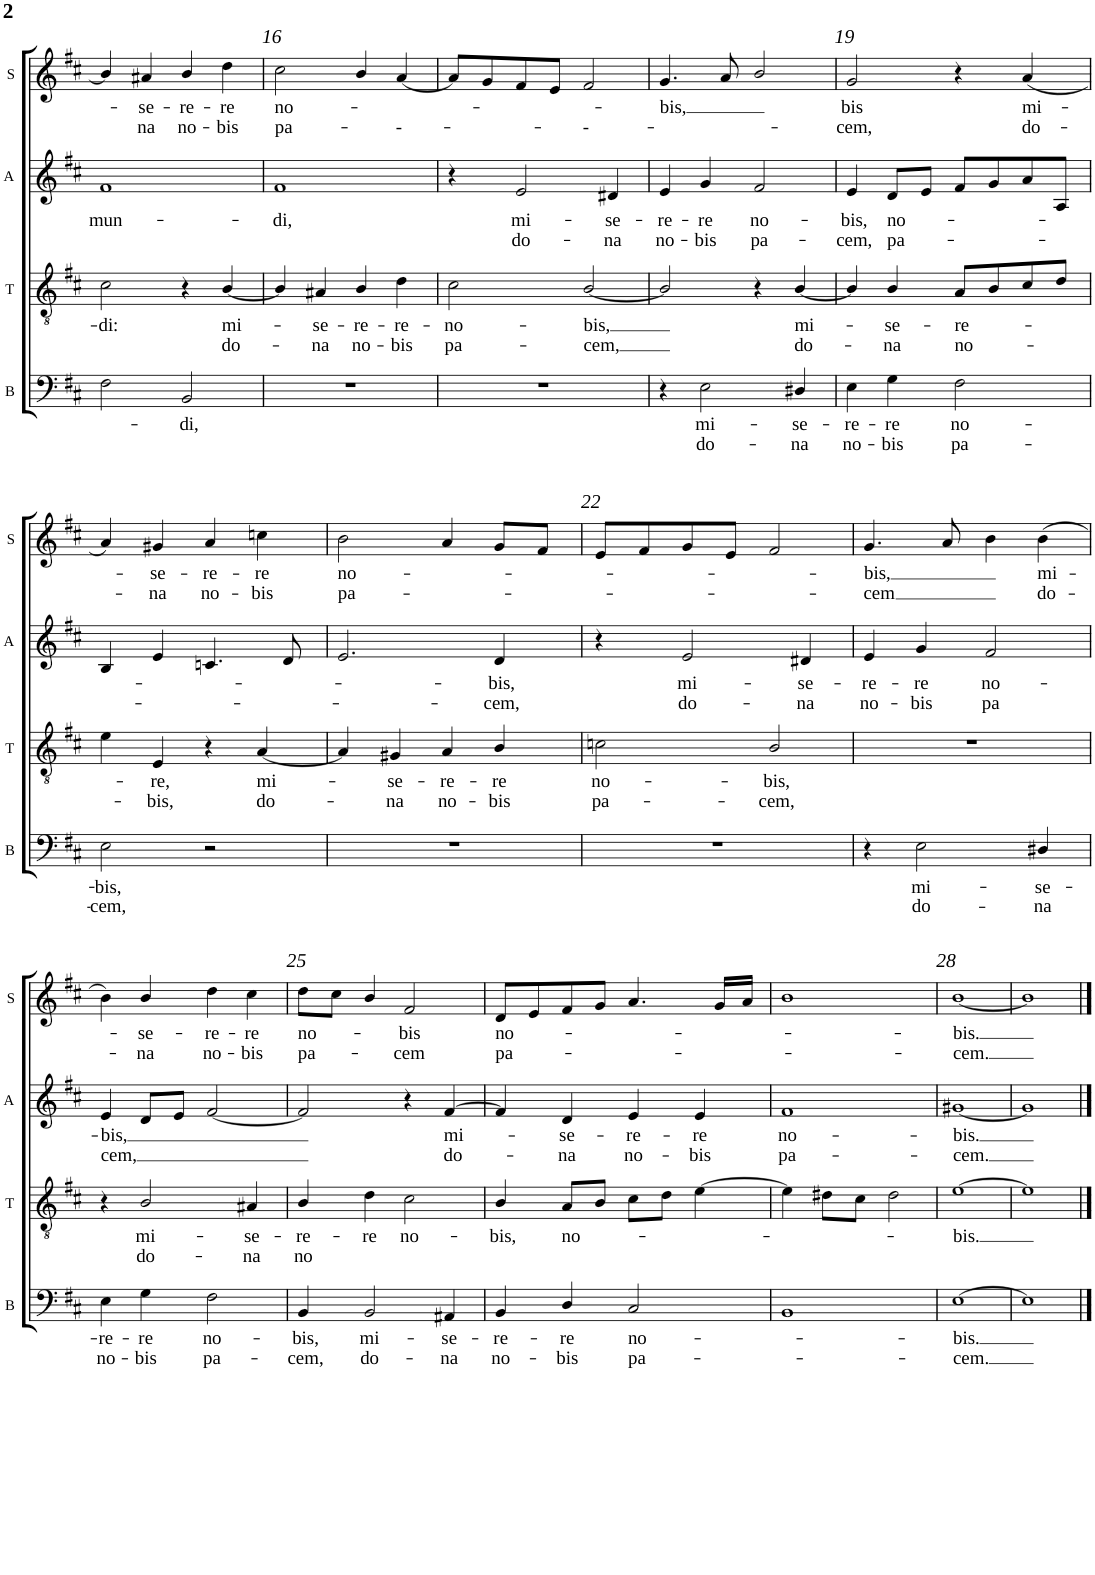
**kern	**text	**text	**kern	**text	**text	**kern	**text	**text	**kern	**text	**text
*part4	*part4	*part4	*part3	*part3	*part3	*part2	*part2	*part2	*part1	*part1	*part1
*staff4	*staff4	*staff4	*staff3	*staff3	*staff3	*staff2	*staff2	*staff2	*staff1	*staff1	*staff1
*I"Bass	*	*	*I"Tenor	*	*	*I"Alto	*	*	*I"Soprano	*	*
*I'B	*	*	*I'T	*	*	*I'A	*	*	*I'S	*	*
!!LO:PB:g=z
*clefF4	*	*	*clefGv2	*	*	*clefG2	*	*	*clefG2	*	*
*k[f#c#]	*	*	*k[f#c#]	*	*	*k[f#c#]	*	*	*k[f#c#]	*	*
*M4/4	*	*	*M4/4	*	*	*M4/4	*	*	*M4/4	*	*
=15	=15	=15	=15	=15	=15	=15	=15	=15	=15	=15	=15
!	!	!	!	!LO:LY:b	!	!	!LO:LY:b	!	!	!	!
2F#\	.	.	2c#\	-di:	.	1f#	mun-	.	4b/]	.	.
!	!	!	!	!	!	!	!	!	!	!LO:LY:b	!LO:LY:b
.	.	.	.	.	.	.	.	.	4a#X/	-se-	-na
!	!LO:LY:b	!	!	!	!	!	!	!	!	!LO:LY:b	!LO:LY:b
2BB/	-di,	.	4r	.	.	.	.	.	4b/	-re-	no-
!	!	!	!	!LO:LY:b	!LO:LY:b	!	!	!	!	!LO:LY:b	!LO:LY:b
.	.	.	[<4B/	mi-	do-	.	.	.	4dd\	-re	-bis
=16	=16	=16	=16	=16	=16	=16	=16	=16	=16	=16	=16
!	!	!	!	!	!	!	!LO:LY:b	!	!	!LO:LY:b	!LO:LY:b
1r	.	.	4B/]	.	.	1f#	-di,	.	2cc#\	no-	pa-
!	!	!	!	!LO:LY:b	!LO:LY:b	!	!	!	!	!	!
.	.	.	4A#X/	-se-	-na	.	.	.	.	.	.
!	!	!	!	!LO:LY:b	!LO:LY:b	!	!	!	!	!	!
.	.	.	4B/	-re-	no-	.	.	.	4b/	.	.
!	!	!	!	!LO:LY:b	!LO:LY:b	!	!	!	!	!	!LO:LY:b
.	.	.	4d\	-re-	-bis	.	.	.	[<4a/	.	---
=17	=17	=17	=17	=17	=17	=17	=17	=17	=17	=17	=17
!	!	!	!	!LO:LY:b	!LO:LY:b	!	!	!	!	!	!
1r	.	.	2c#\	-no-	pa-	4r	.	.	8a/L]	.	.
.	.	.	.	.	.	.	.	.	8g/	.	.
!	!	!	!	!	!	!	!LO:LY:b	!LO:LY:b	!	!	!
.	.	.	.	.	.	2e/	mi-	do-	8f#/	.	.
.	.	.	.	.	.	.	.	.	8e/J	.	.
!	!	!	!	!LO:LY:b	!LO:LY:b	!	!	!	!	!	!LO:LY:b
.	.	.	[<2B/	-bis,	-cem,	.	.	.	2f#/	.	---
!	!	!	!	!	!	!	!LO:LY:b	!LO:LY:b	!	!	!
.	.	.	.	.	.	4d#X/	-se-	-na	.	.	.
=18	=18	=18	=18	=18	=18	=18	=18	=18	=18	=18	=18
!	!	!	!	!	!	!	!LO:LY:b	!LO:LY:b	!	!LO:LY:b	!
4r	.	.	2B/]	.	.	4e/	-re-	no-	4.g/	-bis,	.
!	!LO:LY:b	!LO:LY:b	!	!	!	!	!LO:LY:b	!LO:LY:b	!	!	!
2E\	mi-	do-	.	.	.	4g/	-re	-bis	.	.	.
.	.	.	.	.	.	.	.	.	8a/	.	.
!	!	!	!	!	!	!	!LO:LY:b	!LO:LY:b	!	!	!
.	.	.	4r	.	.	2f#/	no-	pa-	2b/	.	.
!	!LO:LY:b	!LO:LY:b	!	!LO:LY:b	!LO:LY:b	!	!	!	!	!	!
4D#X/	-se-	-na	[<4B/	mi-	do-	.	.	.	.	.	.
=19	=19	=19	=19	=19	=19	=19	=19	=19	=19	=19	=19
!	!LO:LY:b	!LO:LY:b	!	!	!	!	!LO:LY:b	!LO:LY:b	!	!LO:LY:b	!LO:LY:b
4E\	-re-	no-	4B/]	.	.	4e/	-bis,	-cem,	2g/	bis	-cem,
!	!LO:LY:b	!LO:LY:b	!	!LO:LY:b	!LO:LY:b	!	!LO:LY:b	!LO:LY:b	!	!	!
4G\	-re	-bis	4B/	-se-	-na	8d/L	no-	pa-	.	.	.
.	.	.	.	.	.	8e/J	.	.	.	.	.
!	!LO:LY:b	!LO:LY:b	!	!LO:LY:b	!LO:LY:b	!	!	!	!	!	!
2F#\	no-	pa-	8A/L	-re-	no-	8f#/L	.	.	4r	.	.
.	.	.	8B/	.	.	8g/	.	.	.	.	.
!	!	!	!	!	!	!	!	!	!	!LO:LY:b	!LO:LY:b
.	.	.	8c#/	.	.	8a/	.	.	(4a/	mi-	do-
.	.	.	8d/J	.	.	8A/J	.	.	.	.	.
!!LO:LB:g=z
=20	=20	=20	=20	=20	=20	=20	=20	=20	=20	=20	=20
!	!LO:LY:b	!LO:LY:b	!	!	!	!	!	!	!	!	!
2E\	-bis,	-cem,	4e\	.	.	4B/	.	.	4a/)	.	.
!	!	!	!	!LO:LY:b	!LO:LY:b	!	!	!	!	!LO:LY:b	!LO:LY:b
.	.	.	4E/	-re,	-bis,	4e/	.	.	4g#X/	-se-	-na
!	!	!	!	!	!	!	!	!	!	!LO:LY:b	!LO:LY:b
2r	.	.	4r	.	.	4.cn/	.	.	4a/	-re-	no-
!	!	!	!	!LO:LY:b	!LO:LY:b	!	!	!	!	!LO:LY:b	!LO:LY:b
.	.	.	[<4A/	mi-	do-	.	.	.	4ccn\	-re	-bis
.	.	.	.	.	.	8d/	.	.	.	.	.
=21	=21	=21	=21	=21	=21	=21	=21	=21	=21	=21	=21
!	!	!	!	!	!	!	!	!	!	!LO:LY:b	!LO:LY:b
1r	.	.	4A/]	.	.	2.e/	.	.	2b\	no-	pa-
!	!	!	!	!LO:LY:b	!LO:LY:b	!	!	!	!	!	!
.	.	.	4G#X/	-se-	-na	.	.	.	.	.	.
!	!	!	!	!LO:LY:b	!LO:LY:b	!	!	!	!	!	!
.	.	.	4A/	-re-	no-	.	.	.	4a/	.	.
!	!	!	!	!LO:LY:b	!LO:LY:b	!	!LO:LY:b	!LO:LY:b	!	!	!
.	.	.	4B/	-re	-bis	4d/	-bis,	-cem,	8g/L	.	.
.	.	.	.	.	.	.	.	.	8f#/J	.	.
=22	=22	=22	=22	=22	=22	=22	=22	=22	=22	=22	=22
!	!	!	!	!LO:LY:b	!LO:LY:b	!	!	!	!	!	!
1r	.	.	2cn\	no-	pa-	4r	.	.	8e/L	.	.
.	.	.	.	.	.	.	.	.	8f#/	.	.
!	!	!	!	!	!	!	!LO:LY:b	!LO:LY:b	!	!	!
.	.	.	.	.	.	2e/	mi-	do-	8g/	.	.
.	.	.	.	.	.	.	.	.	8e/J	.	.
!	!	!	!	!LO:LY:b	!LO:LY:b	!	!	!	!	!	!
.	.	.	2B/	-bis,	-cem,	.	.	.	2f#/	.	.
!	!	!	!	!	!	!	!LO:LY:b	!LO:LY:b	!	!	!
.	.	.	.	.	.	4d#X/	-se-	-na	.	.	.
=23	=23	=23	=23	=23	=23	=23	=23	=23	=23	=23	=23
!	!	!	!	!	!	!	!LO:LY:b	!LO:LY:b	!	!LO:LY:b	!LO:LY:b
4r	.	.	1r	.	.	4e/	-re-	no-	4.g/	-bis,	-cem
!	!LO:LY:b	!LO:LY:b	!	!	!	!	!LO:LY:b	!LO:LY:b	!	!	!
2E\	mi-	do-	.	.	.	4g/	-re	-bis	.	.	.
.	.	.	.	.	.	.	.	.	8a/	.	.
!	!	!	!	!	!	!	!LO:LY:b	!LO:LY:b	!	!	!
.	.	.	.	.	.	2f#/	no-	pa	4b\	.	.
!	!LO:LY:b	!LO:LY:b	!	!	!	!	!	!	!	!LO:LY:b	!LO:LY:b
4D#X/	-se-	-na	.	.	.	.	.	.	(4b\	mi-	do-
!!LO:LB:g=z
=24	=24	=24	=24	=24	=24	=24	=24	=24	=24	=24	=24
!	!LO:LY:b	!LO:LY:b	!	!	!	!	!LO:LY:b	!LO:LY:b	!	!	!
4E\	-re-	no-	4r	.	.	4e/	-bis,	-cem,	4b\)	.	.
!	!LO:LY:b	!LO:LY:b	!	!LO:LY:b	!LO:LY:b	!	!	!	!	!LO:LY:b	!LO:LY:b
4G\	-re	-bis	2B/	mi-	do-	8d/L	.	.	4b/	-se-	-na
.	.	.	.	.	.	8e/J	.	.	.	.	.
!	!LO:LY:b	!LO:LY:b	!	!	!	!	!	!	!	!LO:LY:b	!LO:LY:b
2F#\	no-	pa-	.	.	.	[<2f#/	.	.	4dd\	-re-	no-
!	!	!	!	!LO:LY:b	!LO:LY:b	!	!	!	!	!LO:LY:b	!LO:LY:b
.	.	.	4A#X/	-se-	-na	.	.	.	4cc#\	-re	-bis
=25	=25	=25	=25	=25	=25	=25	=25	=25	=25	=25	=25
!	!LO:LY:b	!LO:LY:b	!	!LO:LY:b	!LO:LY:b	!	!	!	!	!LO:LY:b	!LO:LY:b
4BB/	-bis,	-cem,	4B/	-re-	no	2f#/]	.	.	8dd\L	no-	pa-
.	.	.	.	.	.	.	.	.	8cc#\J	.	.
!	!LO:LY:b	!LO:LY:b	!	!LO:LY:b	!	!	!	!	!	!	!
2BB/	mi-	do-	4d\	-re	.	.	.	.	4b/	.	.
!	!	!	!	!LO:LY:b	!	!	!	!	!	!LO:LY:b	!LO:LY:b
.	.	.	2c#\	no-	.	4r	.	.	2f#/	-bis	-cem
!	!LO:LY:b	!LO:LY:b	!	!	!	!	!LO:LY:b	!LO:LY:b	!	!	!
4AA#X/	-se-	-na	.	.	.	[>4f#/	mi-	do-	.	.	.
=26	=26	=26	=26	=26	=26	=26	=26	=26	=26	=26	=26
!	!LO:LY:b	!LO:LY:b	!	!LO:LY:b	!	!	!	!	!	!LO:LY:b	!LO:LY:b
4BB/	-re-	no-	4B/	-bis,	.	4f#/]	.	.	8d/L	no-	pa-
.	.	.	.	.	.	.	.	.	8e/	.	.
!	!LO:LY:b	!LO:LY:b	!	!LO:LY:b	!	!	!LO:LY:b	!LO:LY:b	!	!	!
4D/	-re	-bis	8A/L	no-	.	4d/	-se-	-na	8f#/	.	.
.	.	.	8B/J	.	.	.	.	.	8g/J	.	.
!	!LO:LY:b	!LO:LY:b	!	!	!	!	!LO:LY:b	!LO:LY:b	!	!	!
2C#/	no-	pa-	8c#\L	.	.	4e/	-re-	no-	4.a/	.	.
.	.	.	8d\J	.	.	.	.	.	.	.	.
!	!	!	!	!	!	!	!LO:LY:b	!LO:LY:b	!	!	!
.	.	.	[>4e\	.	.	4e/	-re	-bis	.	.	.
.	.	.	.	.	.	.	.	.	16g/LL	.	.
.	.	.	.	.	.	.	.	.	16a/JJ	.	.
=27	=27	=27	=27	=27	=27	=27	=27	=27	=27	=27	=27
!	!	!	!	!	!	!	!LO:LY:b	!LO:LY:b	!	!	!
1BB	.	.	4e\]	.	.	1f#	no-	pa-	1b	.	.
.	.	.	8d#X\L	.	.	.	.	.	.	.	.
.	.	.	8c#\J	.	.	.	.	.	.	.	.
.	.	.	2d#\	.	.	.	.	.	.	.	.
=28	=28	=28	=28	=28	=28	=28	=28	=28	=28	=28	=28
!	!LO:LY:b	!LO:LY:b	!	!LO:LY:b	!	!	!LO:LY:b	!LO:LY:b	!	!LO:LY:b	!LO:LY:b
[>1E	-bis.	-cem.	[>1e	-bis.	.	[<1g#X	-bis.	-cem.	[<1b	-bis.	-cem.
=29	=29	=29	=29	=29	=29	=29	=29	=29	=29	=29	=29
1E]	.	.	1e]	.	.	1g#]	.	.	1b]	.	.
==	==	==	==	==	==	==	==	==	==	==	==
*-	*-	*-	*-	*-	*-	*-	*-	*-	*-	*-	*-
